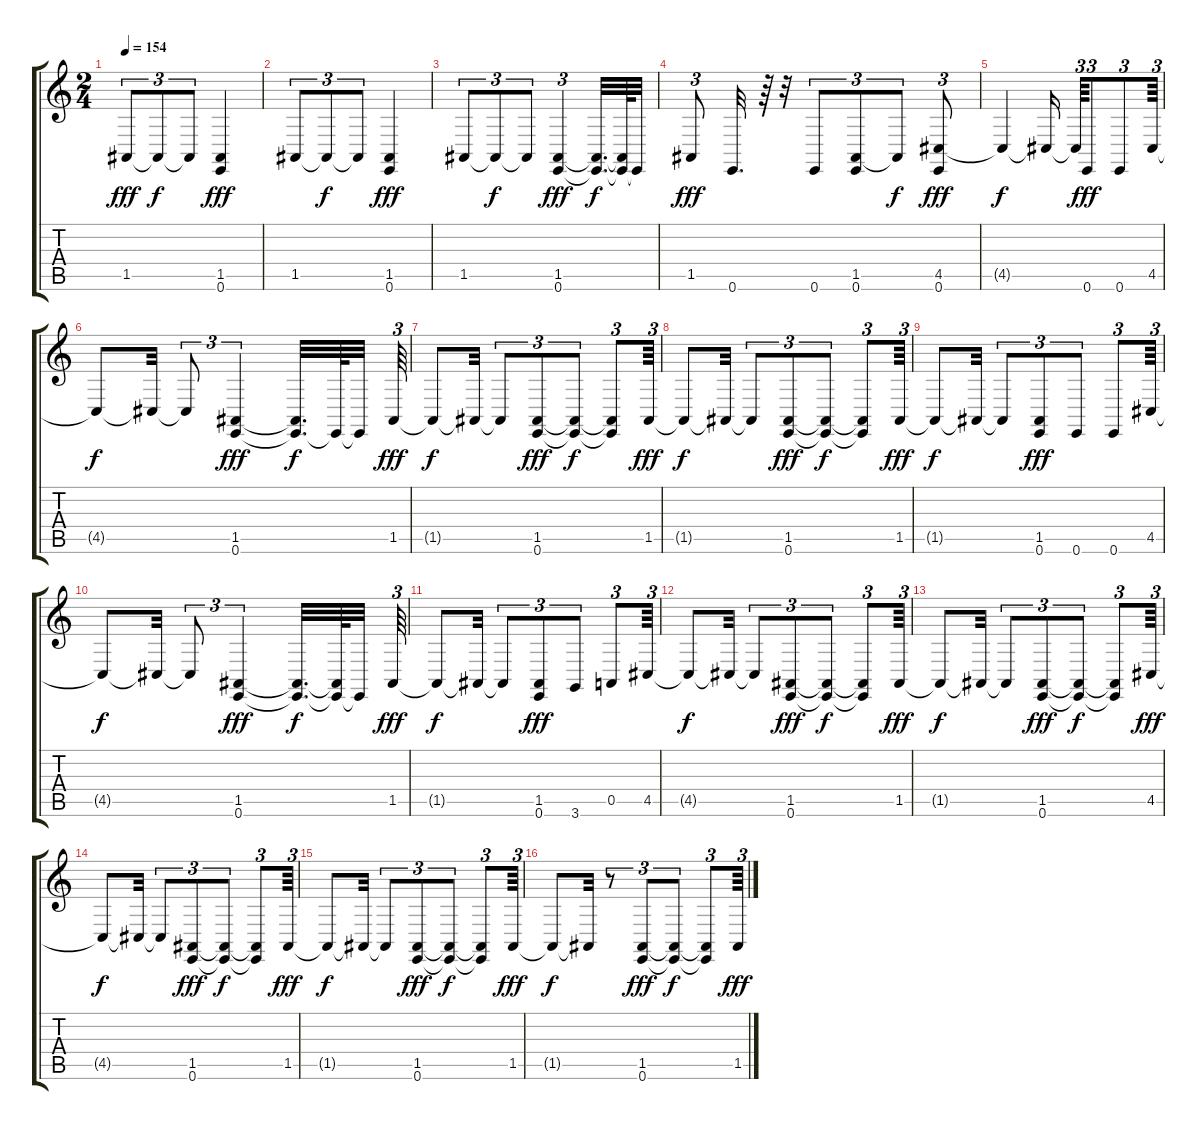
\track "" {instrument acousticgrandpiano}
\staff {score tabs}
\tuning (E4 B3 G3 D3 A2 E2) {hide}
\ts (2 4)
\tempo 154
\clef g2
\ks c
1.5.8{tu (3 2) dy fff} 1.5{t}.8{tu (3 2) dy f} 1.5{t}.8{tu (3 2)} (1.5 0.6).4{dy fff} |
1.5.8{tu (3 2)} 1.5{t}.8{tu (3 2) dy f} 1.5{t}.8{tu (3 2)} (1.5 0.6).4{dy fff} |
1.5.8{tu (3 2)} 1.5{t}.8{tu (3 2) dy f} 1.5{t}.8{tu (3 2)} (1.5 0.6).4{tu (3 2) dy fff} (1.5{t} 0.6{t}).32{d dy f} (1.5{t} 0.6{t}).64 0.6{t}.32 |
1.5.8{tu (3 2) dy fff} 0.6.32{d} r.64 r.32 0.6.8{tu (3 2)} (1.5 0.6).8{tu (3 2)} 1.5{t}.8{tu (3 2) dy f} (4.5 0.6).8{tu (3 2) dy fff} |
4.5{t}.4{dy f} 4.5{t}.16 4.5{t}.64{tu (3 2)} 0.6.8{tu (3 2) dy fff} 0.6.8{tu (3 2)} 4.5.64{tu (3 2)} |
4.5{t}.8{dy f} 4.5{t}.32 4.5{t}.8{tu (3 2)} (1.5 0.6).4{tu (3 2) dy fff} (1.5{t} 0.6{t}).32{d dy f} 0.6{t}.64 0.6{t}.32 1.5.64{tu (3 2) dy fff} |
1.5{t}.8{dy f} 1.5{t}.32 1.5{t}.8{tu (3 2)} (1.5 0.6).8{tu (3 2) dy fff} (1.5{t} 0.6{t}).8{tu (3 2) dy f} (1.5{t} 0.6{t}).8{tu (3 2)} 1.5.64{tu (3 2) dy fff} |
1.5{t}.8{dy f} 1.5{t}.32 1.5{t}.8{tu (3 2)} (1.5 0.6).8{tu (3 2) dy fff} (1.5{t} 0.6{t}).8{tu (3 2) dy f} (1.5{t} 0.6{t}).8{tu (3 2)} 1.5.64{tu (3 2) dy fff} |
1.5{t}.8{dy f} 1.5{t}.32 1.5{t}.8{tu (3 2)} (1.5 0.6).8{tu (3 2) dy fff} 0.6.8{tu (3 2)} 0.6.8{tu (3 2)} 4.5.64{tu (3 2)} |
4.5{t}.8{dy f} 4.5{t}.32 4.5{t}.8{tu (3 2)} (1.5 0.6).4{tu (3 2) dy fff} (1.5{t} 0.6{t}).32{d dy f} (1.5{t} 0.6{t}).64 0.6{t}.32 1.5.64{tu (3 2) dy fff} |
1.5{t}.8{dy f} 1.5{t}.32 1.5{t}.8{tu (3 2)} (1.5 0.6).8{tu (3 2) dy fff} 3.6.8{tu (3 2)} 0.5.8{tu (3 2)} 4.5.64{tu (3 2)} |
4.5{t}.8{dy f} 4.5{t}.32 4.5{t}.8{tu (3 2)} (1.5 0.6).8{tu (3 2) dy fff} (1.5{t} 0.6{t}).8{tu (3 2) dy f} (1.5{t} 0.6{t}).8{tu (3 2)} 1.5.64{tu (3 2) dy fff} |
1.5{t}.8{dy f} 1.5{t}.32 1.5{t}.8{tu (3 2)} (1.5 0.6).8{tu (3 2) dy fff} (1.5{t} 0.6{t}).8{tu (3 2) dy f} (1.5{t} 0.6{t}).8{tu (3 2)} 4.5.64{tu (3 2) dy fff} |
4.5{t}.8{dy f} 4.5{t}.32 4.5{t}.8{tu (3 2)} (1.5 0.6).8{tu (3 2) dy fff} (1.5{t} 0.6{t}).8{tu (3 2) dy f} (1.5{t} 0.6{t}).8{tu (3 2)} 1.5.64{tu (3 2) dy fff} |
1.5{t}.8{dy f} 1.5{t}.32 1.5{t}.8{tu (3 2)} (1.5 0.6).8{tu (3 2) dy fff} (1.5{t} 0.6{t}).8{tu (3 2) dy f} (1.5{t} 0.6{t}).8{tu (3 2)} 1.5.64{tu (3 2) dy fff} |
1.5{t}.8{dy f} 1.5{t}.32 r.8{tu (3 2)} (1.5 0.6).8{tu (3 2) dy fff} (1.5{t} 0.6{t}).8{tu (3 2) dy f} (1.5{t} 0.6{t}).8{tu (3 2)} 1.5.64{tu (3 2) dy fff}
